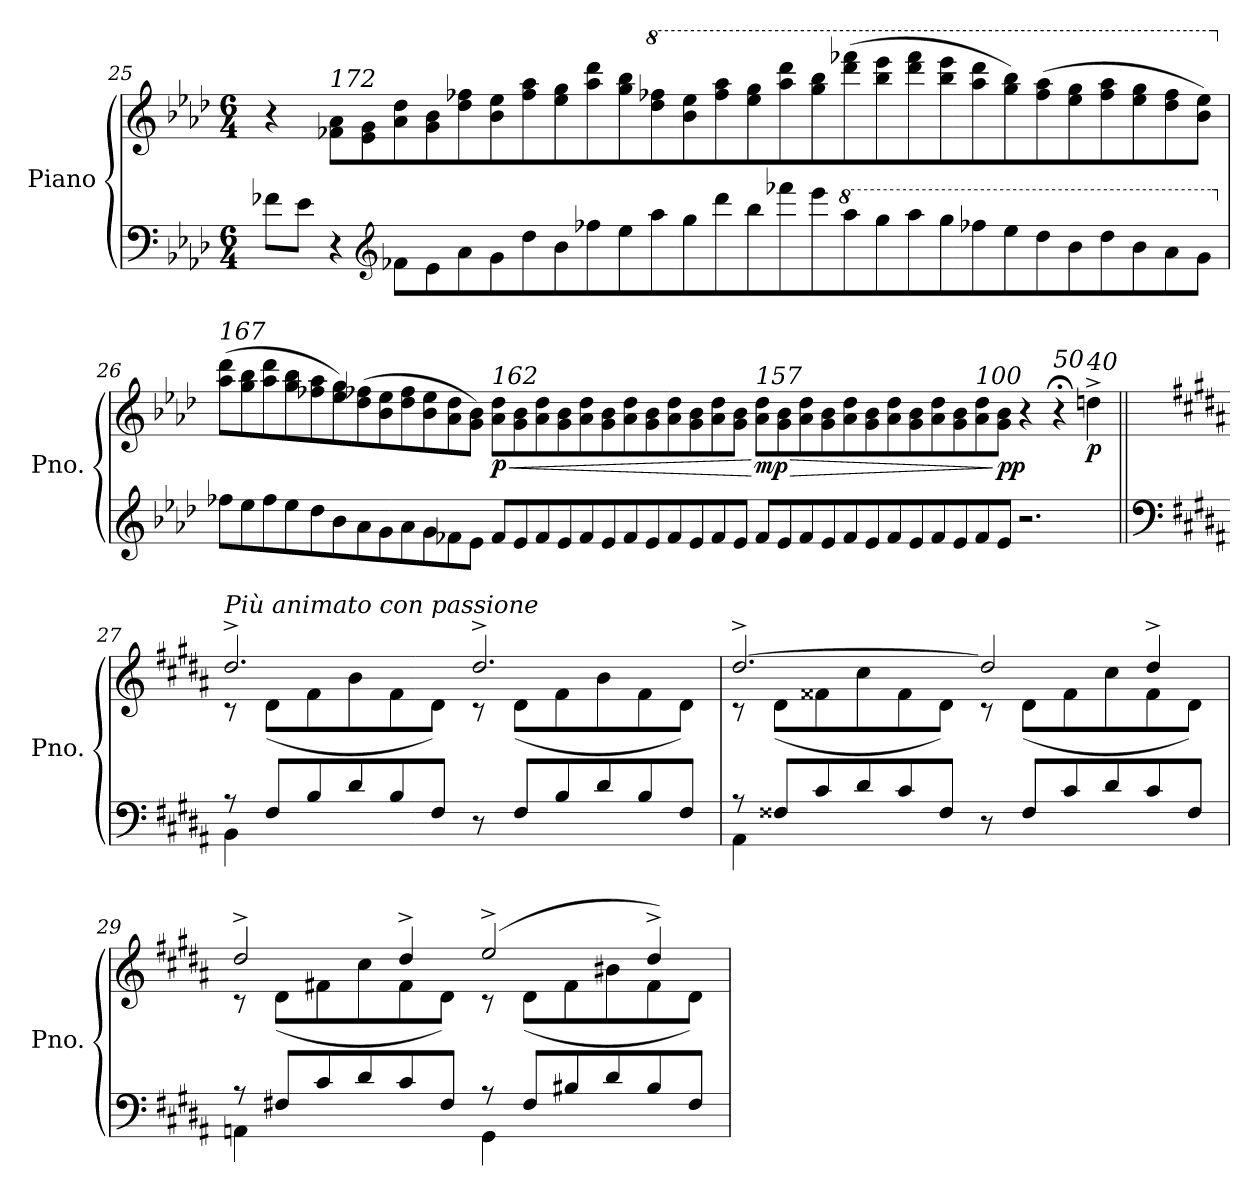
**kern	**kern	**dynam
*part1	*part1	*part1
*staff2	*staff1	*staff1/2
*I"Piano	*	*
*I'Pno.	*	*
*clefF4	*clefG2	*
*k[b-e-a-d-]	*k[b-e-a-d-]	*
*M6/4	*M6/4	*
=25	=25	=25
8f-X\	4r	.
8e-\J	.	.
!	!LO:TX:a:i:t=172	!
4r	8f-X\ 8a-\L	.
.	8e-\ 8g\	.
*clefG2	*	*
8f-X\L	8a-\ 8dd-\	.
8e-\	8g\ 8b-\	.
8a-\	8dd-\ 8ff-X\	.
8g\	8b-\ 8ee-\	.
8dd-\	8ff-\ 8aa-\	.
8b-\	8ee-\ 8gg\	.
8ff-X\	8aa-\ 8ddd-\	.
8ee-\	8gg\ 8bb-\	.
*	*8va	*
8aa-\	8ddd-\ 8fff-X\	.
8gg\	8bb-\ 8eee-\	.
8ddd-\	8fff-\ 8aaa-\	.
8bb-\	8eee-\ 8ggg\	.
8fff-X\	8aaa-\ 8dddd-\	.
8eee-\	8ggg\ 8bbb-\	.
*8va	*	*
8aaa-\	(8dddd-\ 8ffff-X\	.
8ggg\	8bbb-\ 8eeee-\	.
8aaa-\	8dddd-\ 8ffff-\	.
8ggg\	8bbb-\ 8eeee-\	.
8fff-X\	8aaa-\ 8dddd-\	.
8eee-\	8ggg\ 8bbb-\)	.
8ddd-\	(8fff-\ 8aaa-\	.
8bb-\	8eee-\ 8ggg\	.
8ddd-\	8fff-\ 8aaa-\	.
8bb-\	8eee-\ 8ggg\	.
8aa-\	8ddd-\ 8fff-\	.
8gg\J	8bb-\ 8eee-\J)	.
!!LO:LB:g=z
=26	=26	=26
*X8va	*	*
*	*X8va	*
!	!LO:TX:a:i:t=167	!
8ff-X\L	(8aa-\ 8ddd-\L	.
8ee-\	8gg\ 8bb-\	.
8ff-\	8aa-\ 8ddd-\	.
8ee-\	8gg\ 8bb-\	.
8dd-\	8ff-X\ 8aa-\	.
8b-\	8ee-\ 8gg\)	.
8a-\	(8dd-\ 8ff-X\	.
8g\	8b-\ 8ee-\	.
8a-\	8dd-\ 8ff-\	.
8g\	8b-\ 8ee-\	.
8f-X\	8a-\ 8dd-\	.
8e-\J	8g\ 8b-\J)	.
!	!LO:TX:a:i:t=162	!
!	!	!LO:HP:b
!	!	!LO:DY:n=1:b
8f-/L	8a-\ 8dd-\L	< p
8e-/	8g\ 8b-\	.
8f-/	8a-\ 8dd-\	.
8e-/	8g\ 8b-\	.
8f-/	8a-\ 8dd-\	.
8e-/	8g\ 8b-\	.
8f-/	8a-\ 8dd-\	.
8e-/	8g\ 8b-\	.
8f-/	8a-\ 8dd-\	.
8e-/	8g\ 8b-\	.
8f-/	8a-\ 8dd-\	.
8e-/J	8g\ 8b-\J	.
!	!LO:TX:a:i:t=157	!
!	!	!LO:HP:n=1:b
!	!	!LO:DY:n=2:b
8f-/L	8a-\ 8dd-\L	[ > mp
8e-/	8g\ 8b-\	.
8f-/	8a-\ 8dd-\	.
8e-/	8g\ 8b-\	.
8f-/	8a-\ 8dd-\	.
8e-/	8g\ 8b-\	.
8f-/	8a-\ 8dd-\	.
8e-/	8g\ 8b-\	.
8f-/	8a-\ 8dd-\	.
8e-/	8g\ 8b-\	.
!	!LO:TX:a:i:t=100	!
8f-/	8a-\ 8dd-\	.
!	!	!LO:DY:n=3:b
8e-/J	8g\ 8b-\J	] pp
2.r	4r	.
!	!LO:TX:a:i:t=50	!
.	4r;<	.
!	!LO:TX:a:i:t=40	!
!	!	!LO:DY:n=4:b
.	4ddn^\	p
!!LO:PB:g=z
=27||	=27||	=27||
*clefF4	*	*
*k[f#c#g#d#a#]	*k[f#c#g#d#a#]	*
*^	*^	*
!	!	!LO:TX:a:i:t=Più animato con passione	!	!
8r	4BB\	2.dd#^/	8r	.
8F#/L	.	.	(8d#\L	.
8B/	1ryy	.	8f#\	.
8d#/	.	.	8b\	.
8B/	.	.	8f#\	.
8F#/J	.	.	8d#\J)	.
8r	.	2.dd#^/	8r	.
8F#/L	.	.	(8d#\L	.
8B/	.	.	8f#\	.
8d#/	.	.	8b\	.
8B/	4ryy	.	8f#\	.
8F#/J	.	.	8d#\J)	.
=28	=28	=28	=28	=28
8r	4AA#\	[2.dd#^/	8r	.
8F##X/L	.	.	(8d#\L	.
8c#/	1ryy	.	8f##X\	.
8d#/	.	.	8cc#\	.
8c#/	.	.	8f##\	.
8F##/J	.	.	8d#\J)	.
8r	.	2dd#/]	8r	.
8F##/L	.	.	(8d#\L	.
8c#/	.	.	8f##\	.
8d#/	.	.	8cc#\	.
8c#/	4ryy	4dd#^/	8f##\	.
8F##/J	.	.	8d#\J)	.
=29	=29	=29	=29	=29
8r	4AAn\	2dd#^/	8r	.
8F#X/L	.	.	(8d#\L	.
8c#/	2ryy	.	8f#X\	.
8d#/	.	.	8cc#\	.
8c#/	.	4dd#^/	8f#\	.
8F#/J	.	.	8d#\J)	.
8r	4GG#\	(2ee^/	8r	.
8F#/L	.	.	(8d#\L	.
8B#X/	2ryy	.	8f#\	.
8d#/	.	.	8b#X\	.
8B#/	.	4dd#^/)	8f#\	.
8F#/J	.	.	8d#\J)	.
*v	*v	*	*	*
*	*v	*v	*
=	=	=
*-	*-	*-
